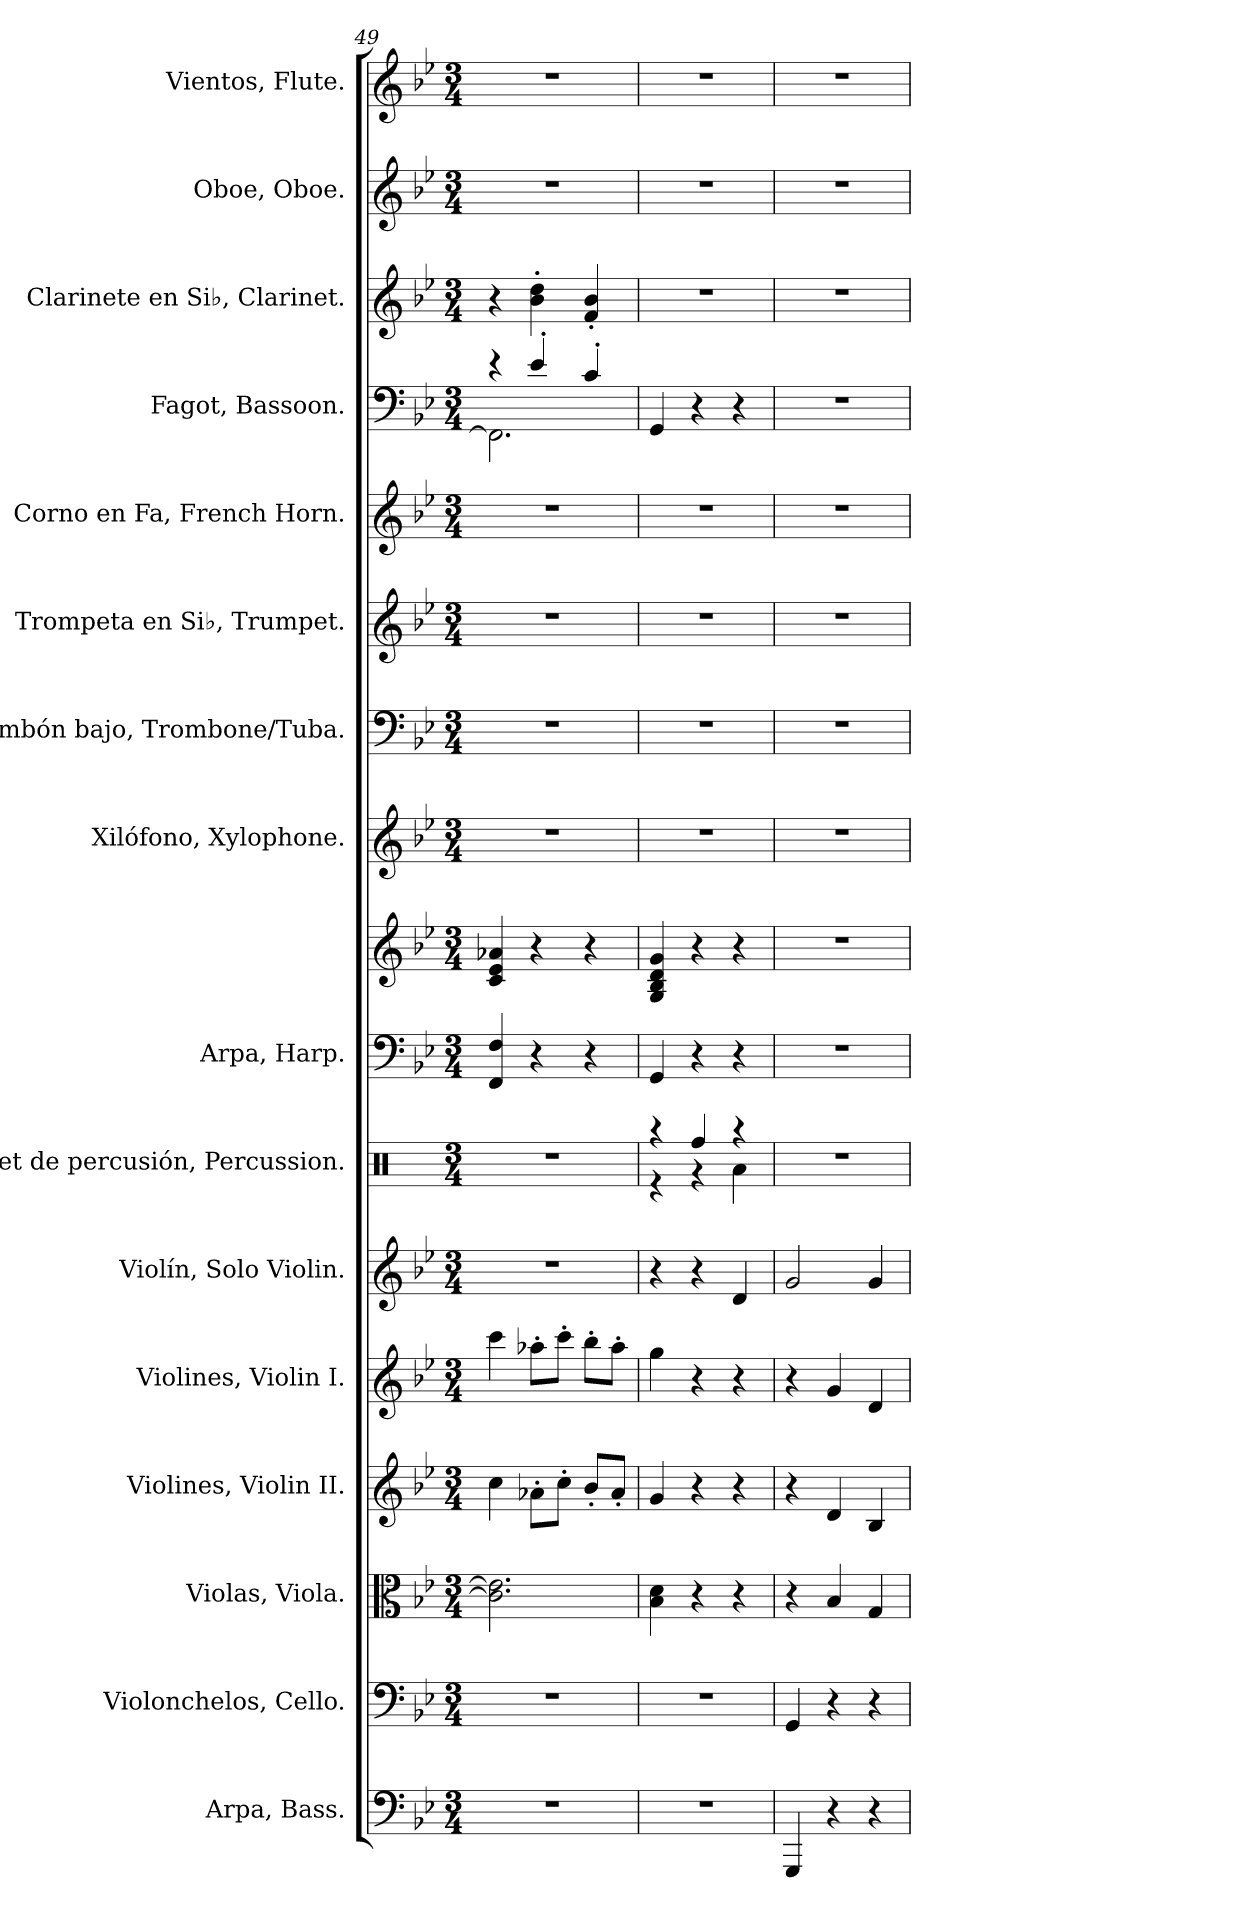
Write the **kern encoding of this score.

**kern	**kern	**kern	**kern	**kern	**kern	**kern	**kern	**kern	**kern	**kern	**kern	**kern	**kern	**kern	**kern	**kern
*part16	*part15	*part14	*part13	*part12	*part11	*part10	*part9	*part9	*part8	*part7	*part6	*part5	*part4	*part3	*part2	*part1
*staff17	*staff16	*staff15	*staff14	*staff13	*staff12	*staff11	*staff10	*staff9	*staff8	*staff7	*staff6	*staff5	*staff4	*staff3	*staff2	*staff1
*I"Arpa, Bass.	*I"Violonchelos, Cello.	*I"Violas, Viola.	*I"Violines, Violin II.	*I"Violines, Violin I.	*I"Violín, Solo Violin.	*I"Set de percusión, Percussion.	*I"Arpa, Harp.	*	*I"Xilófono, Xylophone.	*I"Trombón bajo, Trombone/Tuba.	*I"Trompeta en Si♭, Trumpet.	*I"Corno en Fa, French Horn.	*I"Fagot, Bassoon.	*I"Clarinete en Si♭, Clarinet.	*I"Oboe, Oboe.	*I"Vientos, Flute.
*I'Arp.	*I'Vcs.	*I'Vlas.	*I'Vlns.	*I'Vlns.	*I'Vln.	*	*I'Arp.	*	*I'Xil.	*I'Tbn. B.	*I'Tpt. Si♭	*I'Cor. Fa	*I'Fag.	*I'Cl. Si♭	*I'Ob.	*I'Vi.
*clefF4	*clefF4	*clefC3	*clefG2	*clefG2	*clefG2	*clefX	*clefF4	*clefG2	*clefG2	*clefF4	*clefG2	*clefG2	*clefF4	*clefG2	*clefG2	*clefG2
*	*	*	*	*	*	*	*	*	*ITrd-7c-12	*	*ITrd1c2	*ITrd4c7	*	*ITrd1c2	*	*
*k[b-e-]	*k[b-e-]	*k[b-e-]	*k[b-e-]	*k[b-e-]	*k[b-e-]	*k[]	*k[b-e-]	*k[b-e-]	*k[b-e-]	*k[b-e-]	*k[b-e-a-d-]	*k[b-e-a-]	*k[b-e-]	*k[b-e-a-d-]	*k[b-e-]	*k[b-e-]
*M3/4	*M3/4	*M3/4	*M3/4	*M3/4	*M3/4	*M3/4	*M3/4	*M3/4	*M3/4	*M3/4	*M3/4	*M3/4	*M3/4	*M3/4	*M3/4	*M3/4
=49	=49	=49	=49	=49	=49	=49	=49	=49	=49	=49	=49	=49	=49	=49	=49	=49
*	*	*	*	*	*	*	*	*	*	*	*	*	*^	*	*	*
2.r	2.r	2.c\] 2.e-\]	4cc\	4ccc\	2.r	2.r	4FF/ 4F/	4c/ 4e-/ 4a-X/	2.r	2.r	2.r	2.r	4r	2.FF\]	4r	2.r	2.r
.	.	.	8a-X'\L	8aa-X'\L	.	.	4r	4r	.	.	.	.	4e-'/	.	4a-\' 4cc\'	.	.
.	.	.	8cc'\J	8ccc'\J	.	.	.	.	.	.	.	.	.	.	.	.	.
.	.	.	8b-'/L	8bb-'\L	.	.	4r	4r	.	.	.	.	4c'/	.	4e-/' 4a-/'	.	.
.	.	.	8a-'/J	8aa-'\J	.	.	.	.	.	.	.	.	.	.	.	.	.
*	*	*	*	*	*	*	*	*	*	*	*	*	*v	*v	*	*	*
=50	=50	=50	=50	=50	=50	=50	=50	=50	=50	=50	=50	=50	=50	=50	=50	=50
*	*	*	*	*	*	*^	*	*	*	*	*	*	*	*	*	*
2.r	2.r	4B-\ 4d\	4g/	4gg\	4r	4r	4r	4GG/	4G/ 4B-/ 4d/ 4g/	2.r	2.r	2.r	2.r	4GG/	2.r	2.r	2.r
.	.	4r	4r	4r	4r	4Rff/	4r	4r	4r	.	.	.	.	4r	.	.	.
.	.	4r	4r	4r	4d/	4r	4Ra\	4r	4r	.	.	.	.	4r	.	.	.
*	*	*	*	*	*	*v	*v	*	*	*	*	*	*	*	*	*	*
!!LO:PB:g=z
=51	=51	=51	=51	=51	=51	=51	=51	=51	=51	=51	=51	=51	=51	=51	=51	=51
4GGG/	4GG/	4r	4r	4r	2g/	2.r	2.r	2.r	2.r	2.r	2.r	2.r	2.r	2.r	2.r	2.r
4r	4r	4B-/	4d/	4g/	.	.	.	.	.	.	.	.	.	.	.	.
4r	4r	4G/	4B-/	4d/	4g/	.	.	.	.	.	.	.	.	.	.	.
=	=	=	=	=	=	=	=	=	=	=	=	=	=	=	=	=
*-	*-	*-	*-	*-	*-	*-	*-	*-	*-	*-	*-	*-	*-	*-	*-	*-
